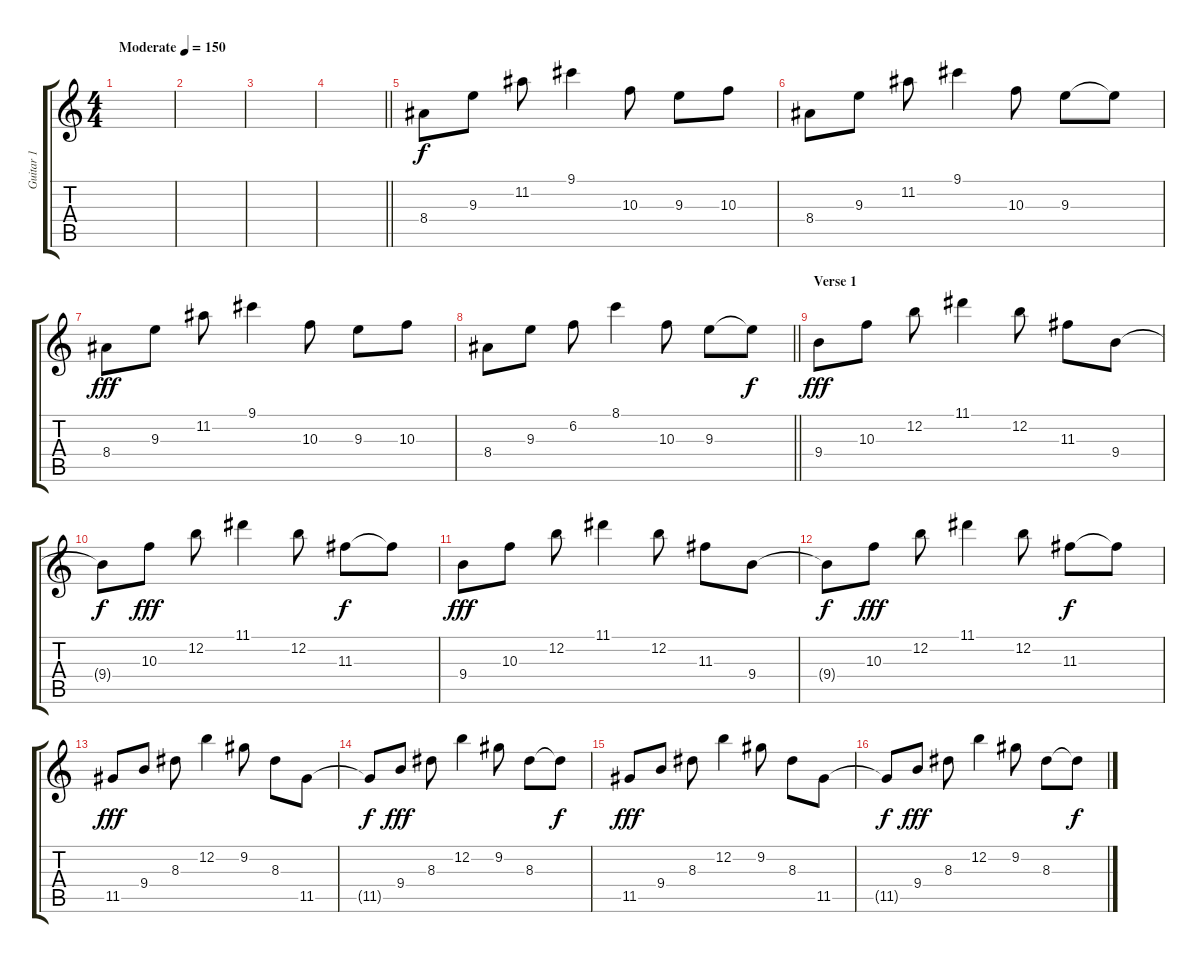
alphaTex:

\track ("Guitar 1" "Guitar 1") {instrument overdrivenguitar}
\staff {score tabs}
\tuning (E4 B3 G3 D3 A2 E2) {hide}
\ts (4 4)
\tempo (150 "Moderate")
\clef g2
\ks c
|
|
|
\barLineRight lightlight
|
\section ("" "")
8.4.8 9.3.8 11.2.8 9.1.4 10.3.8 9.3.8 10.3.8 |
8.4.8 9.3.8 11.2.8 9.1.4 10.3.8 9.3.8 9.3{t}.8{dy f} |
8.4.8{dy fff} 9.3.8 11.2.8 9.1.4 10.3.8 9.3.8 10.3.8 |
\barLineRight lightlight
8.4.8 9.3.8 6.2.8 8.1.4 10.3.8 9.3.8 9.3{t}.8{dy f} |
\section ("" "Verse 1")
9.4.8{dy fff} 10.3.8 12.2.8 11.1.4 12.2.8 11.3.8 9.4.8 |
9.4{t}.8{dy f} 10.3.8{dy fff} 12.2.8 11.1.4 12.2.8 11.3.8{dy f} 11.3{t}.8 |
9.4.8{dy fff} 10.3.8 12.2.8 11.1.4 12.2.8 11.3.8 9.4.8 |
9.4{t}.8{dy f} 10.3.8{dy fff} 12.2.8 11.1.4 12.2.8 11.3.8{dy f} 11.3{t}.8 |
11.5.8{dy fff} 9.4.8 8.3.8 12.2.4 9.2.8 8.3.8 11.5.8 |
11.5{t}.8{dy f} 9.4.8{dy fff} 8.3.8 12.2.4 9.2.8 8.3.8 8.3{t}.8{dy f} |
11.5.8{dy fff} 9.4.8 8.3.8 12.2.4 9.2.8 8.3.8 11.5.8 |
11.5{t}.8{dy f} 9.4.8{dy fff} 8.3.8 12.2.4 9.2.8 8.3.8 8.3{t}.8{dy f}
